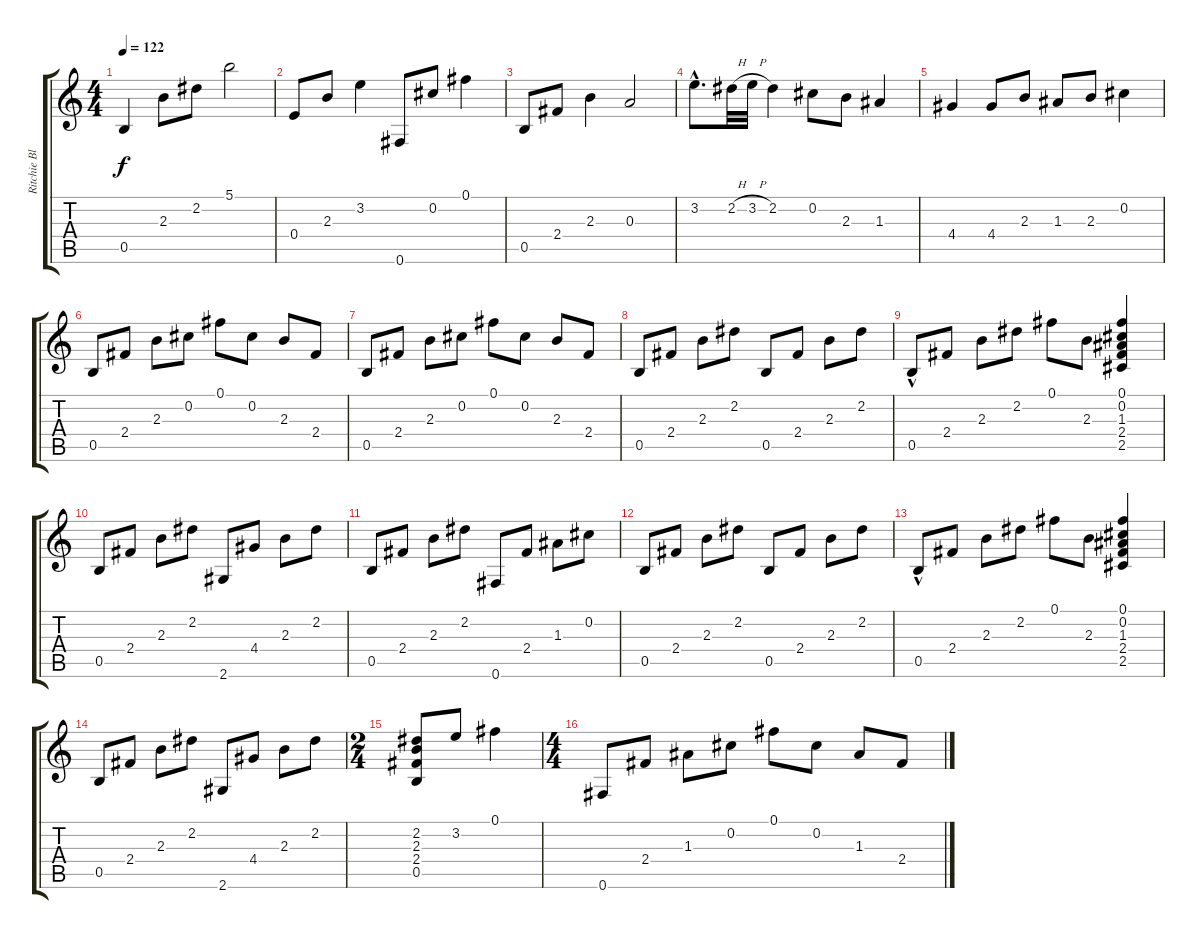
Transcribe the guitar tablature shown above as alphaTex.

\track ("Ritchie Blackmore" "Ritchie Bl") {instrument acousticguitarsteel}
\staff {score tabs}
\tuning (Gb4 Db4 A3 E3 B2 Gb2) {hide}
\ts (4 4)
\tempo 122
\clef g2
\ks c
0.5.4{dy f} 2.3.8 2.2.8 5.1.2 |
0.4.8 2.3.8 3.2.4 0.6.8 0.2.8 0.1.4 |
0.5.8 2.4.8 2.3.4 0.3.2 |
3.2{hac}.8{d} 2.2{h}.32 3.2{h}.32 2.2.4 0.2.8 2.3.8 1.3.4 |
4.4.4 4.4.8 2.3.8 1.3.8 2.3.8 0.2.4 |
0.5.8 2.4.8 2.3.8 0.2.8 0.1.8 0.2.8 2.3.8 2.4.8 |
0.5.8 2.4.8 2.3.8 0.2.8 0.1.8 0.2.8 2.3.8 2.4.8 |
0.5.8 2.4.8 2.3.8 2.2.8 0.5.8 2.4.8 2.3.8 2.2.8 |
0.5{hac}.8 2.4.8 2.3.8 2.2.8 0.1.8 2.3.8 (0.1 0.2 1.3 2.4 2.5).4 |
0.5.8 2.4.8 2.3.8 2.2.8 2.6.8 4.4.8 2.3.8 2.2.8 |
0.5.8 2.4.8 2.3.8 2.2.8 0.6.8 2.4.8 1.3.8 0.2.8 |
0.5.8 2.4.8 2.3.8 2.2.8 0.5.8 2.4.8 2.3.8 2.2.8 |
0.5{hac}.8 2.4.8 2.3.8 2.2.8 0.1.8 2.3.8 (0.1 0.2 1.3 2.4 2.5).4 |
0.5.8 2.4.8 2.3.8 2.2.8 2.6.8 4.4.8 2.3.8 2.2.8 |
\ts (2 4)
(2.2 2.3 2.4 0.5).8 3.2.8 0.1.4 |
\ts (4 4)
0.6.8 2.4.8 1.3.8 0.2.8 0.1.8 0.2.8 1.3.8 2.4.8
